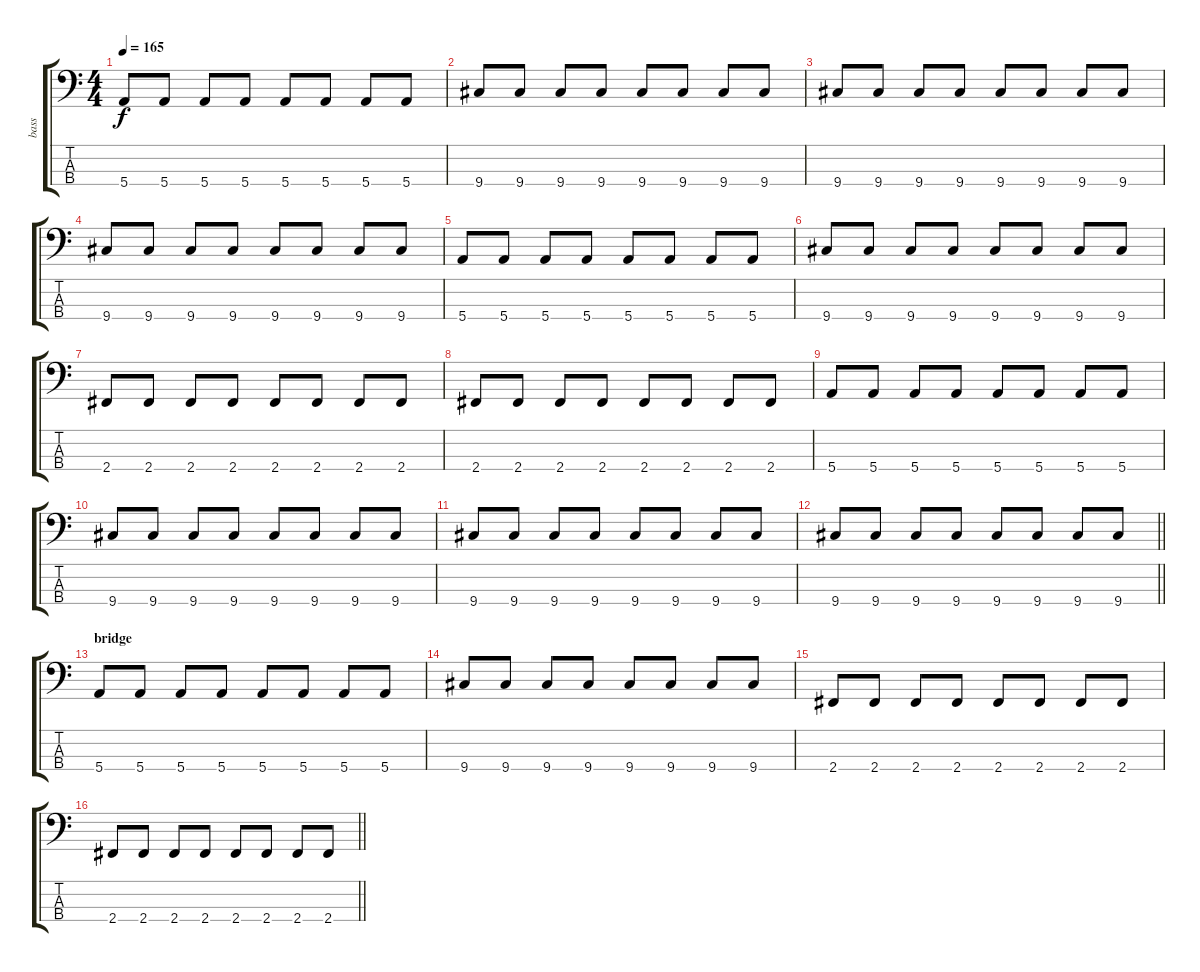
\track ("bass" "bass") {instrument electricbasspick}
\staff {score tabs}
\tuning (G2 D2 A1 E1) {hide}
\ts (4 4)
\tempo 165
\clef f4
\ks c
5.4.8{dy f} 5.4.8 5.4.8 5.4.8 5.4.8 5.4.8 5.4.8 5.4.8 |
9.4.8 9.4.8 9.4.8 9.4.8 9.4.8 9.4.8 9.4.8 9.4.8 |
9.4.8 9.4.8 9.4.8 9.4.8 9.4.8 9.4.8 9.4.8 9.4.8 |
9.4.8 9.4.8 9.4.8 9.4.8 9.4.8 9.4.8 9.4.8 9.4.8 |
5.4.8 5.4.8 5.4.8 5.4.8 5.4.8 5.4.8 5.4.8 5.4.8 |
9.4.8 9.4.8 9.4.8 9.4.8 9.4.8 9.4.8 9.4.8 9.4.8 |
2.4.8 2.4.8 2.4.8 2.4.8 2.4.8 2.4.8 2.4.8 2.4.8 |
2.4.8 2.4.8 2.4.8 2.4.8 2.4.8 2.4.8 2.4.8 2.4.8 |
5.4.8 5.4.8 5.4.8 5.4.8 5.4.8 5.4.8 5.4.8 5.4.8 |
9.4.8 9.4.8 9.4.8 9.4.8 9.4.8 9.4.8 9.4.8 9.4.8 |
9.4.8 9.4.8 9.4.8 9.4.8 9.4.8 9.4.8 9.4.8 9.4.8 |
\barLineRight lightlight
9.4.8 9.4.8 9.4.8 9.4.8 9.4.8 9.4.8 9.4.8 9.4.8 |
\section ("" "bridge")
5.4.8 5.4.8 5.4.8 5.4.8 5.4.8 5.4.8 5.4.8 5.4.8 |
9.4.8 9.4.8 9.4.8 9.4.8 9.4.8 9.4.8 9.4.8 9.4.8 |
2.4.8 2.4.8 2.4.8 2.4.8 2.4.8 2.4.8 2.4.8 2.4.8 |
\barLineRight lightlight
2.4.8 2.4.8 2.4.8 2.4.8 2.4.8 2.4.8 2.4.8 2.4.8
